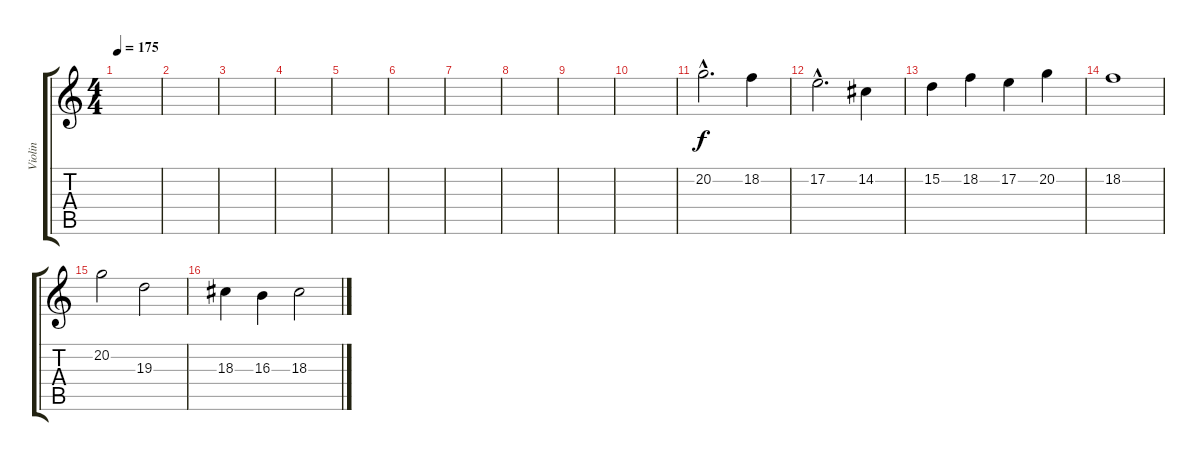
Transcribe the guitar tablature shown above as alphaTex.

\track ("Violin" "Violin") {instrument viola}
\staff {score tabs}
\tuning (E4 B3 G3 D3 A2 E2) {hide}
\ts (4 4)
\tempo 175
\clef g2
\ks c
|
|
|
|
|
|
|
|
|
|
20.2{hac}.2{d} 18.2.4 |
17.2{hac}.2{d} 14.2.4 |
15.2.4 18.2.4 17.2.4 20.2.4 |
18.2.1 |
20.2.2 19.3.2 |
18.3.4 16.3.4 18.3.2
